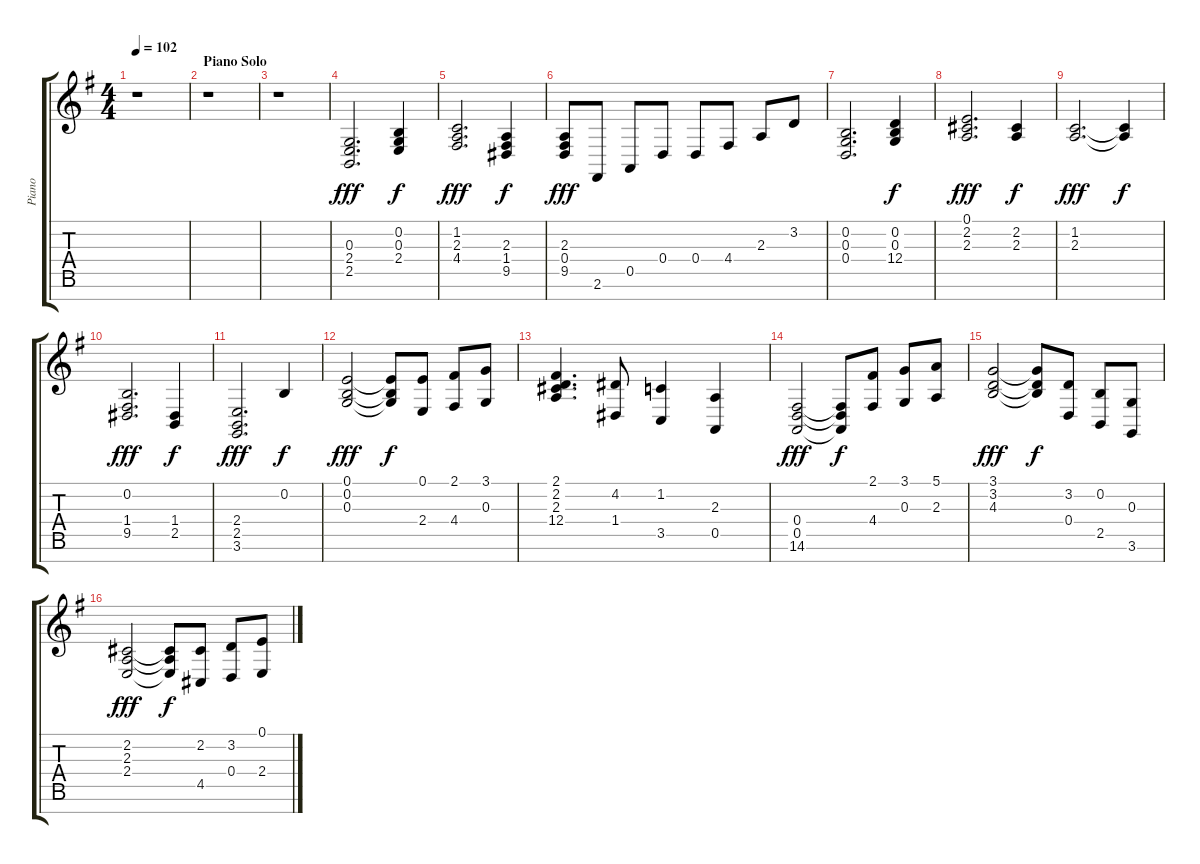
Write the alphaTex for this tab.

\track ("Piano" "Piano") {instrument acousticgrandpiano}
\staff {score tabs}
\tuning (E4 B3 G3 D3 A2 E2 B1) {hide}
\ts (4 4)
\tempo 102
\clef g2
\ks g
r.1{dy fff} |
\section ("" "Piano Solo")
r.1 |
r.1 |
(0.3 2.4 2.5).2{d} (0.2 0.3 2.4).4{dy f} |
(1.2 2.3 4.4).2{d dy fff} (2.3 1.4 9.5).4{dy f} |
(2.3 0.4 9.5).8{dy fff} 2.6.8 0.5.8 0.4.8 0.4.8 4.4.8 2.3.8 3.2.8 |
(0.2 0.3 0.4).2{d} (0.2 0.3 12.4).4{dy f} |
(0.1 2.2 2.3).2{d dy fff} (2.2 2.3).4{dy f} |
(1.2 2.3).2{d dy fff} (1.2{t} 2.3{t}).4{dy f} |
(0.2 1.4 9.5).2{d dy fff} (1.4 2.5).4{dy f} |
(2.4 2.5 3.6).2{d dy fff} 0.2.4{dy f} |
(0.1 0.2 0.3).2{dy fff} (0.1{t} 0.2{t} 0.3{t}).8{dy f} (0.1 2.4).8 (2.1 4.4).8 (3.1 0.3).8 |
(2.1 2.2 2.3 12.4).4{d} (4.2 1.4).8 (1.2 3.5).4 (2.3 0.5).4 |
(0.4 0.5 14.6).2{dy fff} (0.4{t} 0.5{t} 14.6{t}).8{dy f} (2.1 4.4).8 (3.1 0.3).8 (5.1 2.3).8 |
(3.1 3.2 4.3).2{dy fff} (3.1{t} 3.2{t} 4.3{t}).8{dy f} (3.2 0.4).8 (0.2 2.5).8 (0.3 3.6).8 |
(2.2 2.3 2.4).2{dy fff} (2.2{t} 2.3{t} 2.4{t}).8{dy f} (2.2 4.5).8 (3.2 0.4).8 (0.1 2.4).8
